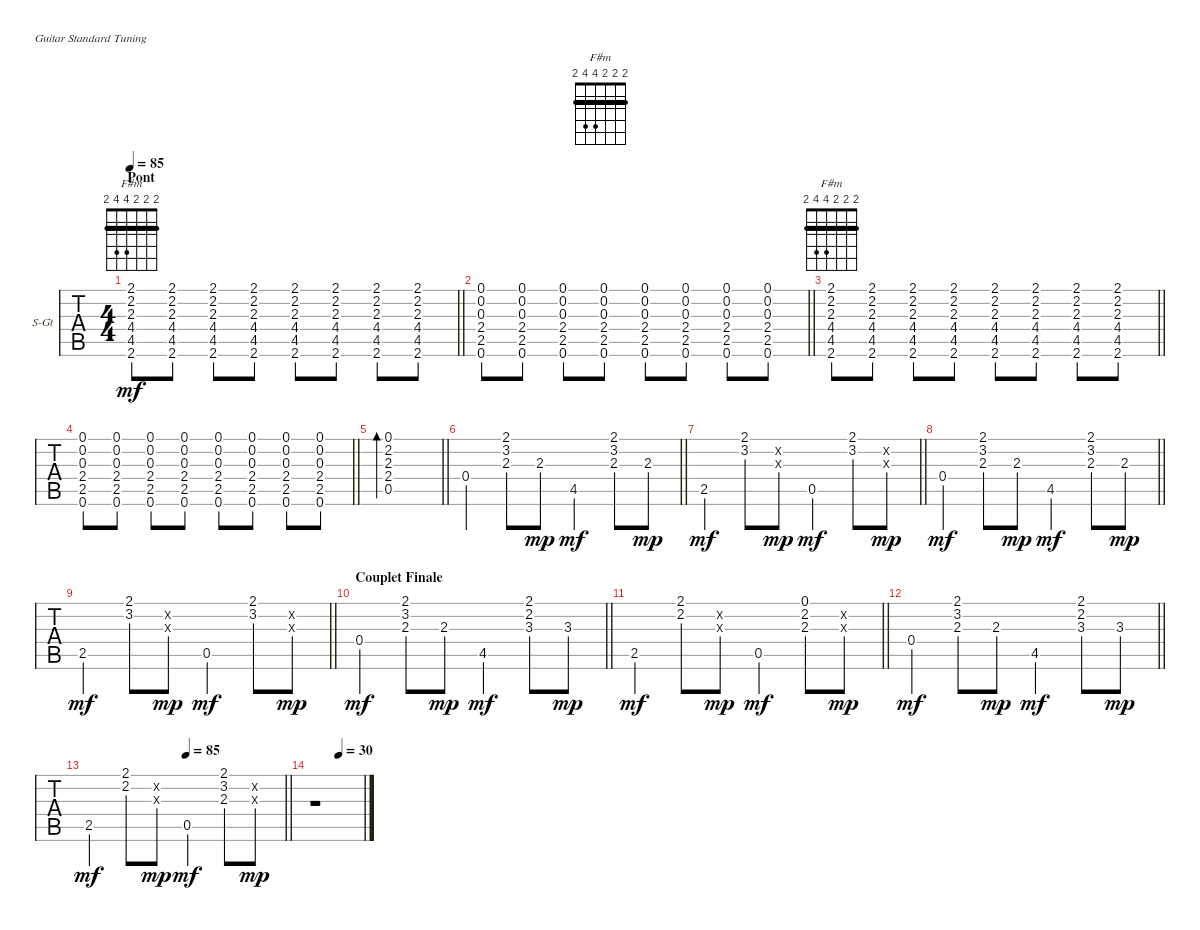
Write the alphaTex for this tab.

\bracketExtendMode groupsimilarinstruments
\firstSystemTrackNameOrientation horizontal
\otherSystemsTrackNameOrientation horizontal
\chordDiagramsInScore
\track ("Guitare Acoustique" "S-Gt") {instrument acousticguitarsteel}
\staff {tabs}
\tuning (E4 B3 G3 D3 A2 E2)
\chord ("F#m" 2 2 2 4 4 2) {barre (2 2 2)}
\ts (4 4)
\section ("" "Pont")
\tempo 85
\clef g2
\barLineRight lightlight
\ks c
(2.1 2.2 2.3 4.4 4.5 2.6).8{ch "F#m" dy mf} (2.1 2.2 2.3 4.4 4.5 2.6).8 (2.1 2.2 2.3 4.4 4.5 2.6).8 (2.1 2.2 2.3 4.4 4.5 2.6).8 (2.1 2.2 2.3 4.4 4.5 2.6).8 (2.1 2.2 2.3 4.4 4.5 2.6).8 (2.1 2.2 2.3 4.4 4.5 2.6).8 (2.1 2.2 2.3 4.4 4.5 2.6).8 |
\barLineRight lightlight
(0.1 0.2 0.3 2.4 2.5 0.6).8 (0.1 0.2 0.3 2.4 2.5 0.6).8 (0.1 0.2 0.3 2.4 2.5 0.6).8 (0.1 0.2 0.3 2.4 2.5 0.6).8 (0.1 0.2 0.3 2.4 2.5 0.6).8 (0.1 0.2 0.3 2.4 2.5 0.6).8 (0.1 0.2 0.3 2.4 2.5 0.6).8 (0.1 0.2 0.3 2.4 2.5 0.6).8 |
\barLineRight lightlight
(2.1 2.2 2.3 4.4 4.5 2.6).8{ch "F#m"} (2.1 2.2 2.3 4.4 4.5 2.6).8 (2.1 2.2 2.3 4.4 4.5 2.6).8 (2.1 2.2 2.3 4.4 4.5 2.6).8 (2.1 2.2 2.3 4.4 4.5 2.6).8 (2.1 2.2 2.3 4.4 4.5 2.6).8 (2.1 2.2 2.3 4.4 4.5 2.6).8 (2.1 2.2 2.3 4.4 4.5 2.6).8 |
\barLineRight lightlight
(0.1 0.2 0.3 2.4 2.5 0.6).8 (0.1 0.2 0.3 2.4 2.5 0.6).8 (0.1 0.2 0.3 2.4 2.5 0.6).8 (0.1 0.2 0.3 2.4 2.5 0.6).8 (0.1 0.2 0.3 2.4 2.5 0.6).8 (0.1 0.2 0.3 2.4 2.5 0.6).8 (0.1 0.2 0.3 2.4 2.5 0.6).8 (0.1 0.2 0.3 2.4 2.5 0.6).8 |
\barLineRight lightlight
(0.1 2.2 2.3 2.4 0.5).1{bd 240} |
\barLineRight lightlight
0.4.4 (2.1 3.2 2.3).8 2.3.8{dy mp} 4.5.4{dy mf} (2.1 3.2 2.3).8 2.3.8{dy mp} |
\barLineRight lightlight
2.5.4{dy mf} (2.1 3.2).8 (0.2{x} 0.3{x}).8{dy mp} 0.5.4{dy mf} (2.1 3.2).8 (0.2{x} 0.3{x}).8{dy mp} |
\barLineRight lightlight
0.4.4{dy mf} (2.1 3.2 2.3).8 2.3.8{dy mp} 4.5.4{dy mf} (2.1 3.2 2.3).8 2.3.8{dy mp} |
\barLineRight lightlight
2.5.4{dy mf} (2.1 3.2).8 (0.2{x} 0.3{x}).8{dy mp} 0.5.4{dy mf} (2.1 3.2).8 (0.2{x} 0.3{x}).8{dy mp} |
\section ("" "Couplet Finale")
\barLineRight lightlight
0.4.4{dy mf} (2.1 3.2 2.3).8 2.3.8{dy mp} 4.5.4{dy mf} (2.1 2.2 3.3).8 3.3.8{dy mp} |
\barLineRight lightlight
2.5.4{dy mf} (2.1 2.2).8 (0.2{x} 0.3{x}).8{dy mp} 0.5.4{dy mf} (0.1 2.2 2.3).8 (0.2{x} 0.3{x}).8{dy mp} |
\barLineRight lightlight
0.4.4{dy mf} (2.1 3.2 2.3).8 2.3.8{dy mp} 4.5.4{dy mf} (2.1 2.2 3.3).8 3.3.8{dy mp} |
\tempo (85 0.5)
\barLineRight lightlight
2.5.4{dy mf} (2.1 2.2).8 (0.2{x} 0.3{x}).8{dy mp} 0.5.4{dy mf} (2.1 3.2 2.3).8 (0.2{x} 0.3{x}).8{dy mp} |
\tempo (30 0.5)
r.1
